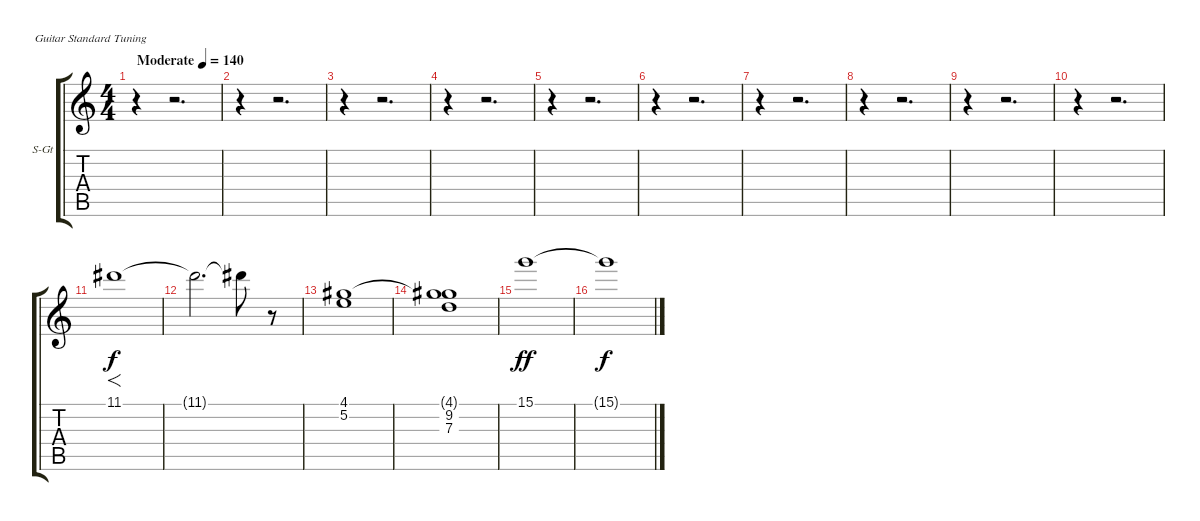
\bracketExtendMode groupsimilarinstruments
\firstSystemTrackNameOrientation horizontal
\otherSystemsTrackNameOrientation horizontal
\track ("Violin/High Strings" "S-Gt") {instrument stringensemble1}
\staff {score tabs}
\tuning (E4 B3 G3 D3 A2 E2)
\displaytranspose 12
\ts (4 4)
\beaming (8 2 2 2 2)
\tempo (140 "Moderate")
\clef g2
\ks c
r.4{dy f instrument stringensemble1} r.2{d} |
r.4 r.2{d} |
r.4 r.2{d} |
r.4 r.2{d} |
r.4 r.2{d} |
r.4 r.2{d} |
r.4 r.2{d} |
r.4 r.2{d} |
r.4 r.2{d} |
r.4 r.2{d} |
11.1.1{f} |
11.1{t}.2{d} 11.1{t}.8 r.8 |
(4.1 5.2).1 |
(4.1{t} 9.2 7.3).1 |
15.1.1{dy ff} |
15.1{t}.1{dy f}
